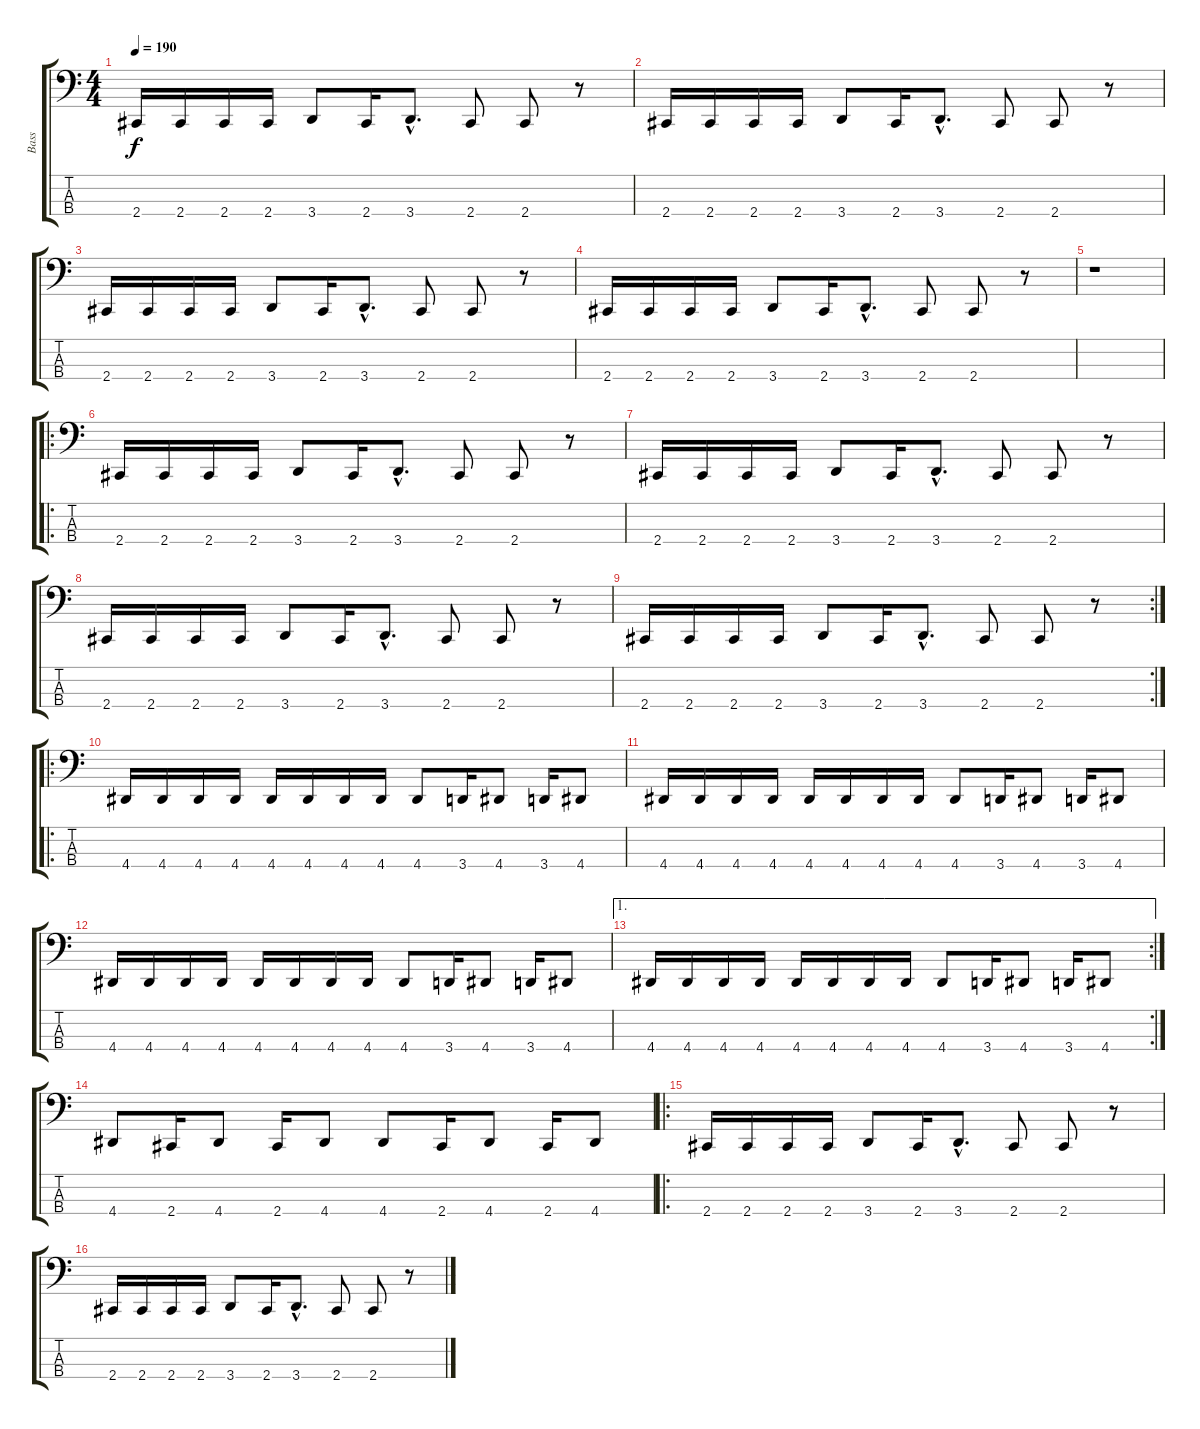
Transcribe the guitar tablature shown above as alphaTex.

\track ("Bass" "Bass") {instrument electricbasspick}
\staff {score tabs}
\tuning (D2 A1 E1 B0) {hide}
\ts (4 4)
\tempo 190
\clef f4
\ks c
2.4.16{dy f} 2.4.16 2.4.16 2.4.16 3.4.8 2.4.16 3.4{hac}.8{d} 2.4.8 2.4.8 r.8 |
2.4.16 2.4.16 2.4.16 2.4.16 3.4.8 2.4.16 3.4{hac}.8{d} 2.4.8 2.4.8 r.8 |
2.4.16 2.4.16 2.4.16 2.4.16 3.4.8 2.4.16 3.4{hac}.8{d} 2.4.8 2.4.8 r.8 |
2.4.16 2.4.16 2.4.16 2.4.16 3.4.8 2.4.16 3.4{hac}.8{d} 2.4.8 2.4.8 r.8 |
r.1 |
\ro
2.4.16 2.4.16 2.4.16 2.4.16 3.4.8 2.4.16 3.4{hac}.8{d} 2.4.8 2.4.8 r.8 |
2.4.16 2.4.16 2.4.16 2.4.16 3.4.8 2.4.16 3.4{hac}.8{d} 2.4.8 2.4.8 r.8 |
2.4.16 2.4.16 2.4.16 2.4.16 3.4.8 2.4.16 3.4{hac}.8{d} 2.4.8 2.4.8 r.8 |
\rc 2
2.4.16 2.4.16 2.4.16 2.4.16 3.4.8 2.4.16 3.4{hac}.8{d} 2.4.8 2.4.8 r.8 |
\ro
4.4.16 4.4.16 4.4.16 4.4.16 4.4.16 4.4.16 4.4.16 4.4.16 4.4.8 3.4.16 4.4.8 3.4.16 4.4.8 |
4.4.16 4.4.16 4.4.16 4.4.16 4.4.16 4.4.16 4.4.16 4.4.16 4.4.8 3.4.16 4.4.8 3.4.16 4.4.8 |
4.4.16 4.4.16 4.4.16 4.4.16 4.4.16 4.4.16 4.4.16 4.4.16 4.4.8 3.4.16 4.4.8 3.4.16 4.4.8 |
\ae 1
\rc 2
4.4.16 4.4.16 4.4.16 4.4.16 4.4.16 4.4.16 4.4.16 4.4.16 4.4.8 3.4.16 4.4.8 3.4.16 4.4.8 |
4.4.8 2.4.16 4.4.8 2.4.16 4.4.8 4.4.8 2.4.16 4.4.8 2.4.16 4.4.8 |
\ro
2.4.16 2.4.16 2.4.16 2.4.16 3.4.8 2.4.16 3.4{hac}.8{d} 2.4.8 2.4.8 r.8 |
2.4.16 2.4.16 2.4.16 2.4.16 3.4.8 2.4.16 3.4{hac}.8{d} 2.4.8 2.4.8 r.8
